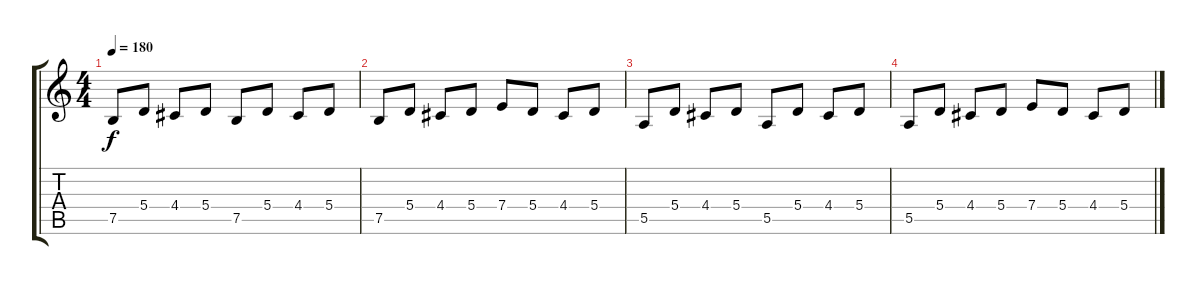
\track "" {instrument overdrivenguitar}
\staff {score tabs}
\tuning (B3 Gb3 D3 A2 E2 B1) {hide}
\ts (4 4)
\tempo 180
\clef g2
\ks c
7.5.8{dy f} 5.4.8 4.4.8 5.4.8 7.5.8 5.4.8 4.4.8 5.4.8 |
7.5.8 5.4.8 4.4.8 5.4.8 7.4.8 5.4.8 4.4.8 5.4.8 |
5.5.8 5.4.8 4.4.8 5.4.8 5.5.8 5.4.8 4.4.8 5.4.8 |
5.5.8 5.4.8 4.4.8 5.4.8 7.4.8 5.4.8 4.4.8 5.4.8
